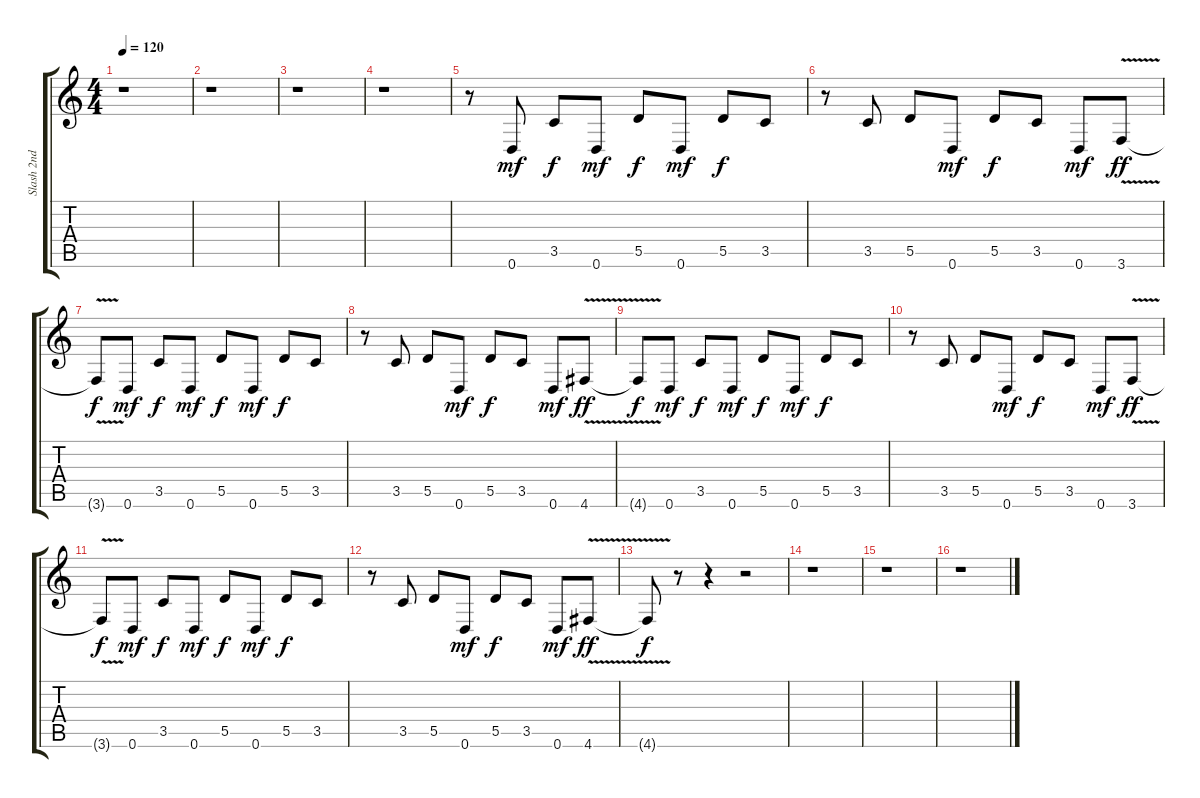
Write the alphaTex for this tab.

\track ("Slash 2nd" "Slash 2nd") {instrument distortionguitar}
\staff {score tabs}
\tuning (E4 B3 G3 D3 A2 D2) {hide}
\ts (4 4)
\tempo 120
\clef g2
\ks c
r.1{dy f} |
r.1 |
r.1 |
r.1 |
r.8 0.6.8{dy mf} 3.5.8{dy f} 0.6.8{dy mf} 5.5.8{dy f} 0.6.8{dy mf} 5.5.8{dy f} 3.5.8 |
r.8 3.5.8 5.5.8 0.6.8{dy mf} 5.5.8{dy f} 3.5.8 0.6.8{dy mf} 3.6{v}.8{dy ff} |
3.6{t}.8{dy f} 0.6.8{dy mf} 3.5.8{dy f} 0.6.8{dy mf} 5.5.8{dy f} 0.6.8{dy mf} 5.5.8{dy f} 3.5.8 |
r.8 3.5.8 5.5.8 0.6.8{dy mf} 5.5.8{dy f} 3.5.8 0.6.8{dy mf} 4.6{v}.8{dy ff} |
4.6{t}.8{dy f} 0.6.8{dy mf} 3.5.8{dy f} 0.6.8{dy mf} 5.5.8{dy f} 0.6.8{dy mf} 5.5.8{dy f} 3.5.8 |
r.8 3.5.8 5.5.8 0.6.8{dy mf} 5.5.8{dy f} 3.5.8 0.6.8{dy mf} 3.6{v}.8{dy ff} |
3.6{t}.8{dy f} 0.6.8{dy mf} 3.5.8{dy f} 0.6.8{dy mf} 5.5.8{dy f} 0.6.8{dy mf} 5.5.8{dy f} 3.5.8 |
r.8 3.5.8 5.5.8 0.6.8{dy mf} 5.5.8{dy f} 3.5.8 0.6.8{dy mf} 4.6{v}.8{dy ff} |
4.6{t}.8{dy f} r.8 r.4 r.2 |
r.1 |
r.1 |
r.1
